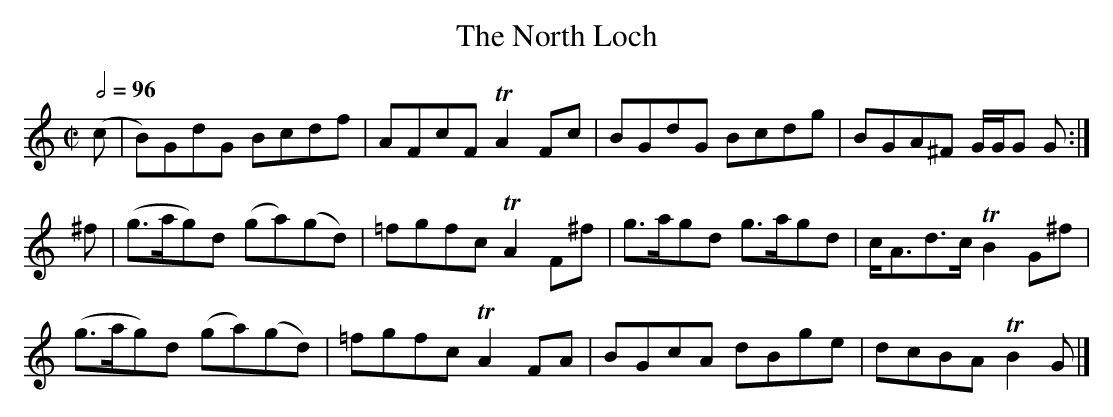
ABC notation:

X:1
T:The North Loch
M:C|
L:1/8
Q:1/2=96
K:G Mixolydian
(c| B)GdG   Bcdf   | AFcF TA2Fc |BGdG  Bcdg |BGA^F   G/G/G G :|
^f|(g>ag)d (ga)(gd)|=fgfc TA2F^f|g>agd g>agd|c<Ad>c TB2    G^f|
   (g>ag)d (ga)(gd)|=fgfc TA2FA |BGcA  dBge |dcBA   TB2    G |]
